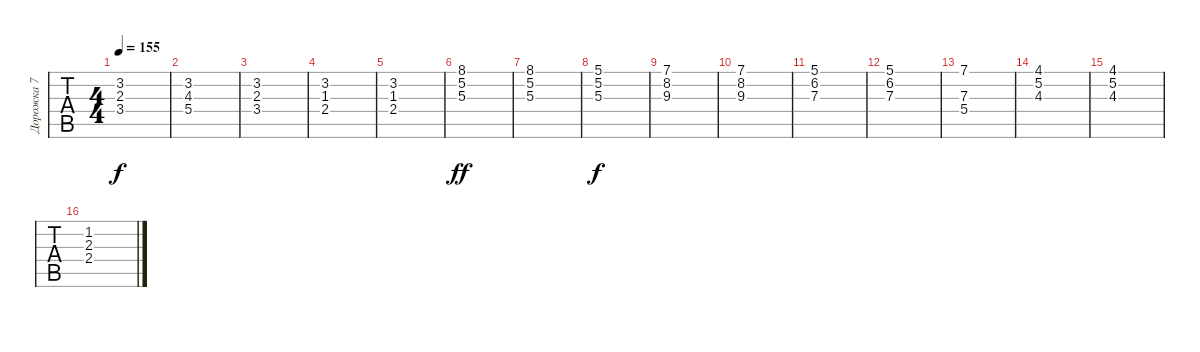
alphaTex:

\track ("Дорожка 7" "Дорожка 7") {instrument acousticguitarsteel}
\staff {tabs}
\tuning (E4 B3 G3 D3 A2 E2) {hide}
\ts (4 4)
\tempo 155
\clef g2
\ks c
(3.2 2.3 3.4).1{dy f} |
(3.2 4.3 5.4).1 |
(3.2 2.3 3.4).1 |
(3.2 1.3 2.4).1 |
(3.2 1.3 2.4).1 |
(8.1 5.2 5.3).1{dy ff} |
(8.1 5.2 5.3).1 |
(5.1 5.2 5.3).1{dy f} |
(7.1 8.2 9.3).1 |
(7.1 8.2 9.3).1 |
(5.1 6.2 7.3).1 |
(5.1 6.2 7.3).1 |
(7.1 7.3 5.4).1 |
(4.1 5.2 4.3).1 |
(4.1 5.2 4.3).1 |
(1.2 2.3 2.4).1
